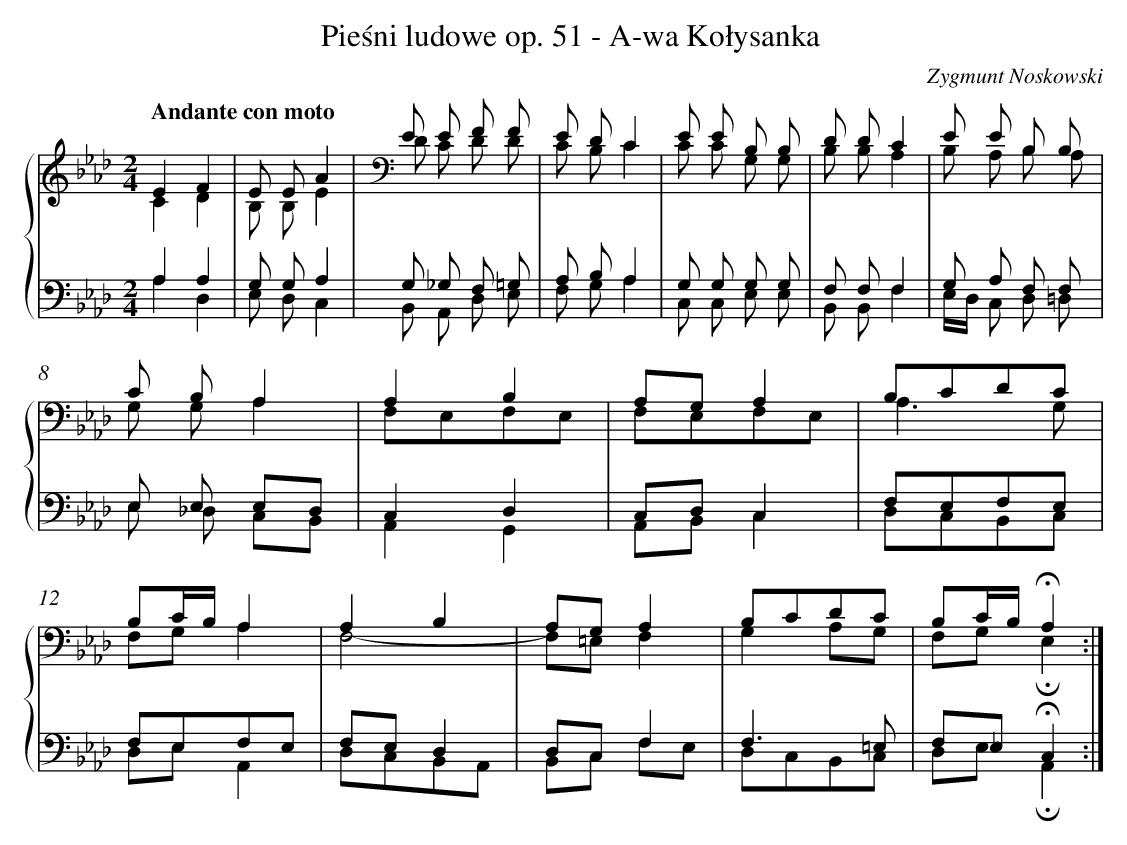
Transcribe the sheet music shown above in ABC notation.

X:1
T: Pieśni ludowe op. 51 - A-wa Kołysanka
C: Zygmunt Noskowski
L: 1/8
M: 2/4
Q: "Andante con moto"
%%staves {1 2}
V: 1
V: 2 clef=bass
K: Ab
[V:1] E2F2 & C2D2 |
[V:2] A,2A,2 & A,2D,2 |
[V:1] E EA2 & B, B,E2 |
[V:2] G, G,A,2 & E, D,C,2 |
[V:1] E E F F & D C D D |
[V:2] G, _G, F, =G, & B,, A,, D, E, |
[V:1] E DC2 & C B,C2 |
[V:2] A, B,A,2 & F, G,A,2 |
[V:1] E E B, B, & C C G, G, |
[V:2] G, G, G, G, & C, C, E, E, |
[V:1] D DC2 & B, B,A,2 |
[V:2] F, F,F,2 & B,, B,,F,2 |
[V:1] E E B, B, & B, A, B, A, |
[V:2] G, A, F, F, & E,/D,/ C, D, =D, |
[V:1] C B,A,2 & G, G,A,2 |
[V:2] E, E, E,D, & E, _D, C,B,, |
[V:1] A,2B,2 & F,E,F,E, |
[V:2] C,2D,2 & A,,2G,,2 |
[V:1] A,G,A,2 & F,E,F,E, |
[V:2] C,D,C,2 & A,,B,,C,2 |
[V:1] B,CDC & A,3G, |
[V:2] F,E,F,E, & D,C,B,,C, |
[V:1] B,C/B,/A,2 & F,G,A,2 |
[V:2] F,E,F,E, & D,E,A,,2 |
[V:1] A,2B,2 & F,4- |
[V:2] F,E,D,2 & D,C,B,,A,, |
[V:1] A,G,A,2 & F,=E,F,2 |
[V:2] D,C,F,2 & B,,C, F,E, |
[V:1] B,CDC & G,2A,G, |
[V:2] F,3=E, & D,C,B,,C, |
[V:1] B,C/B,/!fermata!A,2 & F,G,!fermata!E,2 :|]
[V:2] F,_E,!fermata!C,2 & D,E,!fermata!A,,2 :|]
